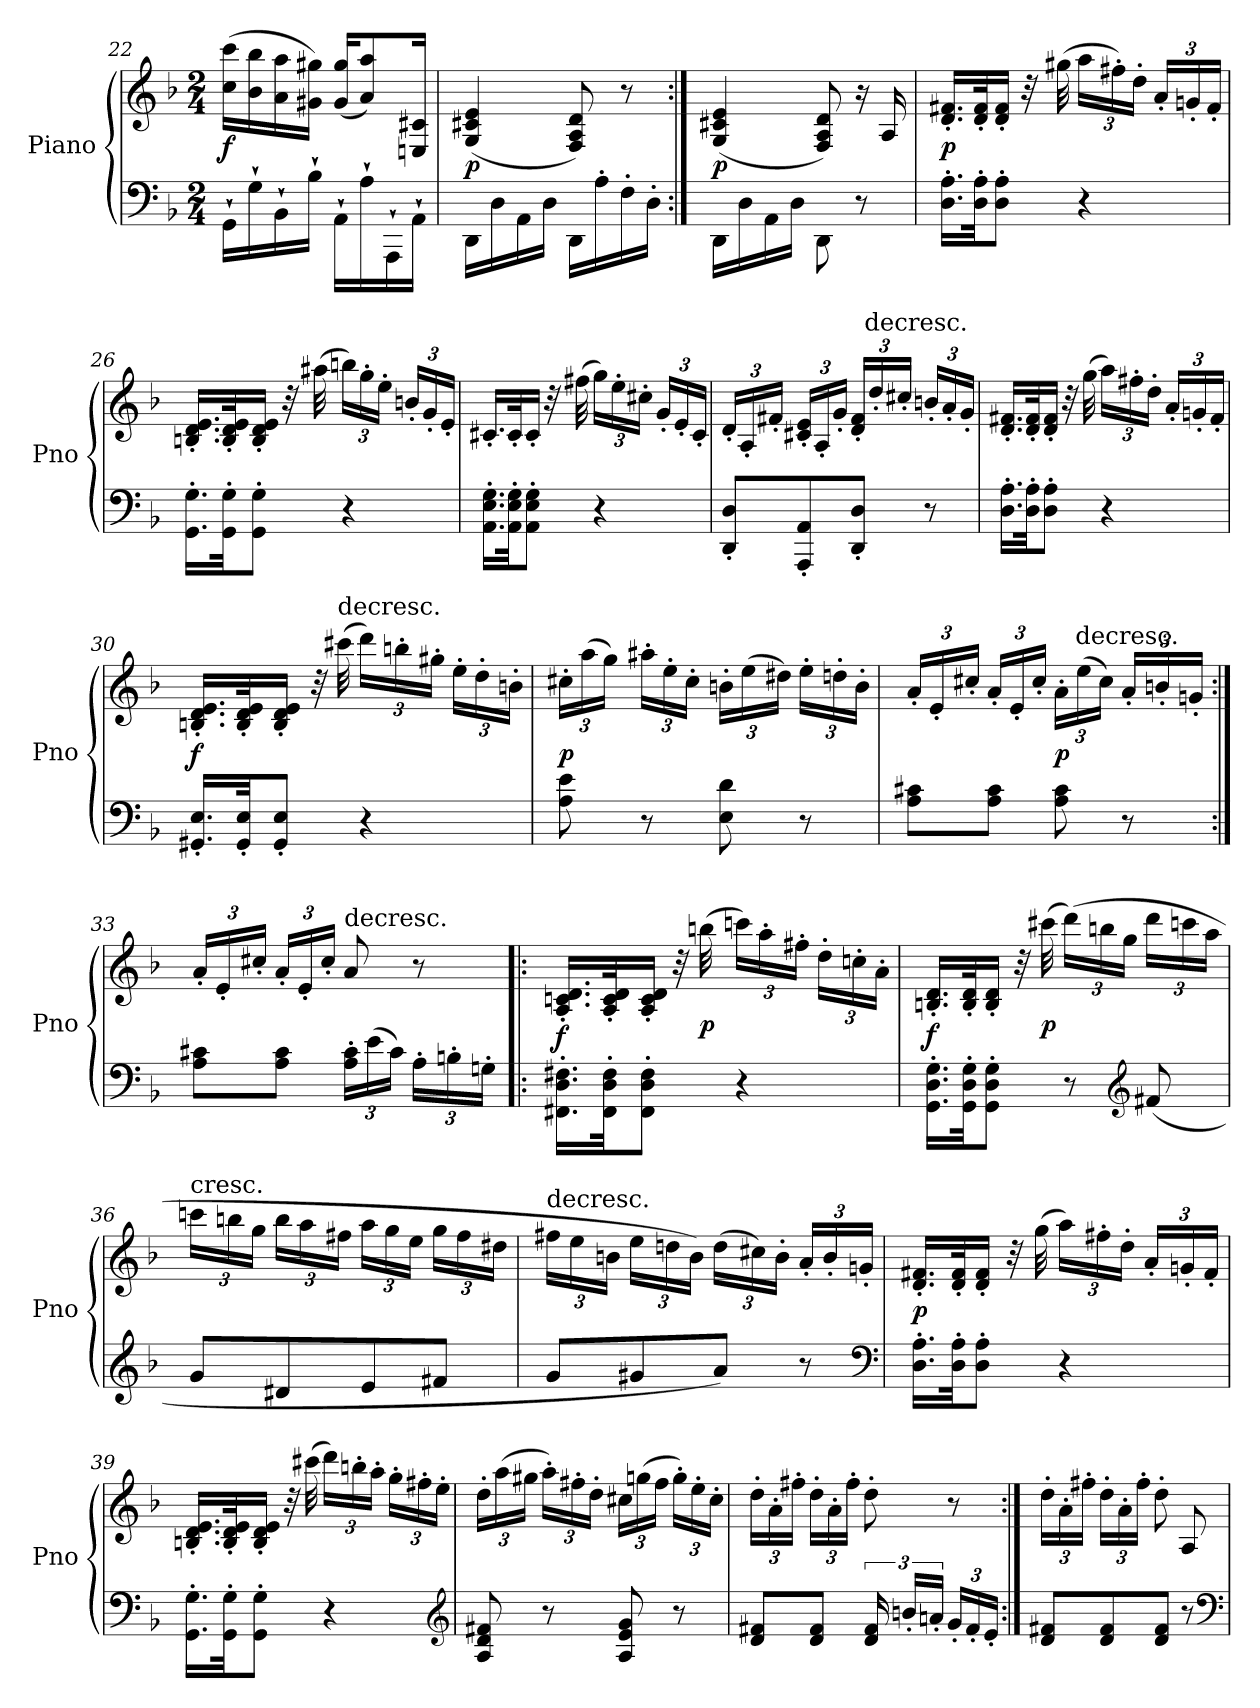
**kern	**kern	**dynam
*part1	*part1	*part1
*staff2	*staff1	*staff1/2
*I"Piano	*	*
*I'Pno	*	*
*clefF4	*clefG2	*
*k[b-]	*k[b-]	*
*d:	*d:	*
*M2/4	*M2/4	*
=22	=22	=22
16GG`\LL	(16cc\ 16ccc\LL	f
16G`\	16b-\ 16bb-\	.
16BB-`\	16a\ 16aa\	.
16B-`\JJ	16g#X\ 16gg#X\JJ)	.
16AA`\LL	(16g#/ 16gg#/KL	.
16A`\	8a/ 8aa/)	.
16AAA`\	.	.
16AA`\JJ	16En/ 16c#X/Jk	.
=23	=23	=23
16DD\LL	(4G/ 4c#X/ 4e/	p
16D\	.	.
16AA\	.	.
16D\JJ	.	.
16DD\LL	8F/ 8A/ 8d/)	.
16A'\	.	.
16F'\	8r	.
16D'\JJ	.	.
=24:|!	=24:|!	=24:|!
16DD\LL	(4G/ 4c#X/ 4e/	p
16D\	.	.
16AA\	.	.
16D\JJ	.	.
8DD\	8F/ 8A/ 8d/)	.
8r	16r	.
.	16A/	.
=	=	=
16.D'\ 16.A'\LL	16.d'/ 16.f#'/LL	p
32D'\ 32A'\JK	32d'/ 32f#'/K	.
8D'\ 8A'\J	16d'/ 16f#'/JJ	.
.	32r	.
.	(32gg#X\	.
4r	24aa\LL	.
.	24ff#'\)	.
.	24dd'\JJ	.
.	24a'/LL	.
.	24gn'/	.
.	24f#'/JJ	.
=26	=26	=26
16.GG'\ 16.G'\LL	16.B'/ 16.d'/ 16.e'/LL	.
32GG'\ 32G'\JK	32B'/ 32d'/ 32e'/K	.
8GG'\ 8G'\J	16B'/ 16d'/ 16e'/JJ	.
.	32r	.
.	(32aa#X\	.
4r	24bb\LL)	.
.	24gg'\	.
.	24ee'\JJ	.
.	24b'/LL	.
.	24g'/	.
.	24e'/JJ	.
=27	=27	=27
16.AA'\ 16.E'\ 16.G'\LL	16.c#'/LL	.
32AA'\ 32E'\ 32G'\JK	32c#'/K	.
8AA'\ 8E'\ 8G'\J	16c#'/JJ	.
.	32r	.
.	(32ff#\	.
4r	24gg\LL)	.
.	24ee'\	.
.	24cc#'\JJ	.
.	24g'/LL	.
.	24e'/	.
.	24c#'/JJ	.
=28	=28	=28
8DD'/ 8D'/L	24d'/LL	.
.	24A'/	.
.	24f#'/JJ	.
8AAA'/ 8AA'/	24c#'/ 24e'/LL	.
.	24A'/	.
.	24g'/JJ	.
8DD'/ 8D'/J	24d'/ 24f#'/LL	.
!	!LO:TX:t=decresc.	!
.	24dd'/	.
.	24cc#'/JJ	.
8r	24b'/LL	.
.	24a'/	.
.	24g'/JJ	.
=29	=29	=29
16.D'\ 16.A'\LL	16.d'/ 16.f#'/LL	.
32D'\ 32A'\JK	32d'/ 32f#'/K	.
8D'\ 8A'\J	16d'/ 16f#'/JJ	.
.	32r	.
.	(32gg\	.
4r	24aa\LL)	.
.	24ff#'\	.
.	24dd'\JJ	.
.	24a'/LL	.
.	24gn'/	.
.	24f#'/JJ	.
=30	=30	=30
16.GG#X'/ 16.E'/LL	16.B'/ 16.d'/ 16.e'/LL	f
32GG#'/ 32E'/JK	32B'/ 32d'/ 32e'/K	.
8GG#'/ 8E'/J	16B'/ 16d'/ 16e'/JJ	.
.	32r	.
!	!LO:TX:t=decresc.	!
.	(32ccc#\	.
4r	24ddd\LL)	.
.	24bb'\	.
.	24gg#X'\JJ	.
.	24ee'\LL	.
.	24dd'\	.
.	24b'\JJ	.
=31	=31	=31
8A\ 8e\	24cc#'\LL	p
.	(24aa\	.
.	24gg\JJ)	.
8r	24aa#X'\LL	.
.	24ee'\	.
.	24cc#'\JJ	.
8E\ 8d\	24b'\LL	.
.	(24ee\	.
.	24dd#X\JJ)	.
8r	24ee'\LL	.
.	24ddn'\	.
.	24b'\JJ	.
=32	=32	=32
8A\ 8c#\L	24a'/LL	.
.	24e'/	.
.	24cc#'/JJ	.
8A\ 8c#\J	24a'/LL	.
.	24e'/	.
.	24cc#'/JJ	.
8A\ 8c#\	24a'\LL	p
!	!LO:TX:t=decresc.	!
.	(24ee\	.
.	24cc#\JJ)	.
8r	24a'/LL	.
.	24b'/	.
.	24gn'/JJ	.
=33:|!	=33:|!	=33:|!
8A\ 8c#\L	24a'/LL	.
.	24e'/	.
.	24cc#'/JJ	.
8A\ 8c#\J	24a'/LL	.
.	24e'/	.
.	24cc#'/JJ	.
!	!LO:TX:t=decresc.	!
24A'\ 24c#'\LL	8a/	.
(24e\	.	.
24c#\JJ)	.	.
24A'\LL	8r	.
24B'\	.	.
24Gn'\JJ	.	.
=34!|:	=34!|:	=34!|:
16.FF#'\ 16.D'\ 16.F#'\LL	16.A'/ 16.cn'/ 16.d'/LL	f
32FF#'\ 32D'\ 32F#'\JK	32A'/ 32c'/ 32d'/K	.
8FF#'\ 8D'\ 8F#'\J	16A'/ 16c'/ 16d'/JJ	.
.	32r	.
.	(32bb\	p
4r	24cccn\LL)	.
.	24aa'\	.
.	24ff#'\JJ	.
.	24dd'\LL	.
.	24ccn'\	.
.	24a'\JJ	.
=35	=35	=35
16.GG'\ 16.D'\ 16.G'\LL	16.B'/ 16.d'/LL	f
32GG'\ 32D'\ 32G'\JK	32B'/ 32d'/K	.
8GG'\ 8D'\ 8G'\J	16B'/ 16d'/JJ	.
.	32r	.
.	(32ccc#\	p
8r	(24ddd\LL)	.
.	24bb\	.
.	24gg\JJ	.
*clefG2	*	*
(8f#/	24ddd\LL	.
.	24cccn\	.
.	24aa\JJ	.
=36	=36	=36
!	!LO:TX:t=cresc.	!
8g/L	24cccn\LL	.
.	24bb\	.
.	24gg\JJ	.
8d#X/	24bb\LL	.
.	24aa\	.
.	24ff#\JJ	.
8e/	24aa\LL	.
.	24gg\	.
.	24ee\JJ	.
8f#/J	24gg\LL	.
.	24ff#\	.
.	24dd#X\JJ	.
=37	=37	=37
!	!LO:TX:t=decresc.	!
8g/L	24ff#\LL	.
.	24ee\	.
.	24b\JJ	.
8g#X/	24ee\LL	.
.	24ddn\	.
.	24b\JJ)	.
8a/J)	(24dd\LL	.
.	24cc#\)	.
.	24b'\JJ	.
8r	24a'/LL	.
.	24b'/	.
.	24gn'/JJ	.
*clefF4	*	*
=38	=38	=38
16.D'\ 16.A'\LL	16.d'/ 16.f#'/LL	p
32D'\ 32A'\JK	32d'/ 32f#'/K	.
8D'\ 8A'\J	16d'/ 16f#'/JJ	.
.	32r	.
.	(32gg\	.
4r	24aa\LL)	.
.	24ff#'\	.
.	24dd'\JJ	.
.	24a'/LL	.
.	24gn'/	.
.	24f#'/JJ	.
=39	=39	=39
16.GG'\ 16.G'\LL	16.B'/ 16.d'/ 16.e'/LL	.
32GG'\ 32G'\JK	32B'/ 32d'/ 32e'/K	.
8GG'\ 8G'\J	16B'/ 16d'/ 16e'/JJ	.
.	32r	.
.	(32ccc#\	.
4r	24ddd\LL)	.
.	24bb'\	.
.	24aa'\JJ	.
.	24gg'\LL	.
.	24ff#'\	.
.	24ee'\JJ	.
*clefG2	*	*
=40	=40	=40
8A/ 8d/ 8f#/	24dd'\LL	.
.	(24aa\	.
.	24gg#X\JJ	.
8r	24aa'\LL)	.
.	24ff#'\	.
.	24dd'\JJ	.
8A/ 8e/ 8g/	24cc#\LL	.
.	(24ggn\	.
.	24ff#\JJ	.
8r	24gg'\LL)	.
.	24ee'\	.
.	24cc#'\JJ	.
=41	=41	=41
8d/ 8f#/L	24dd'\LL	.
.	24a'\	.
.	24ff#'\JJ	.
8d/ 8f#/J	24dd'\LL	.
.	24a'\	.
.	24ff#'\JJ	.
24d/ 24f#/	8dd'\	.
24b'/LL	.	.
24an'/JJ	.	.
24g'/LL	8r	.
24f#'/	.	.
24e'/JJ	.	.
=42:|!	=42:|!	=42:|!
8d/ 8f#/L	24dd'\LL	.
.	24a'\	.
.	24ff#'\JJ	.
8d/ 8f#/	24dd'\LL	.
.	24a'\	.
.	24ff#'\JJ	.
8d/ 8f#/J	8dd'\	.
8r	8A/	.
*clefF4	*	*
=	=	=
*-	*-	*-
